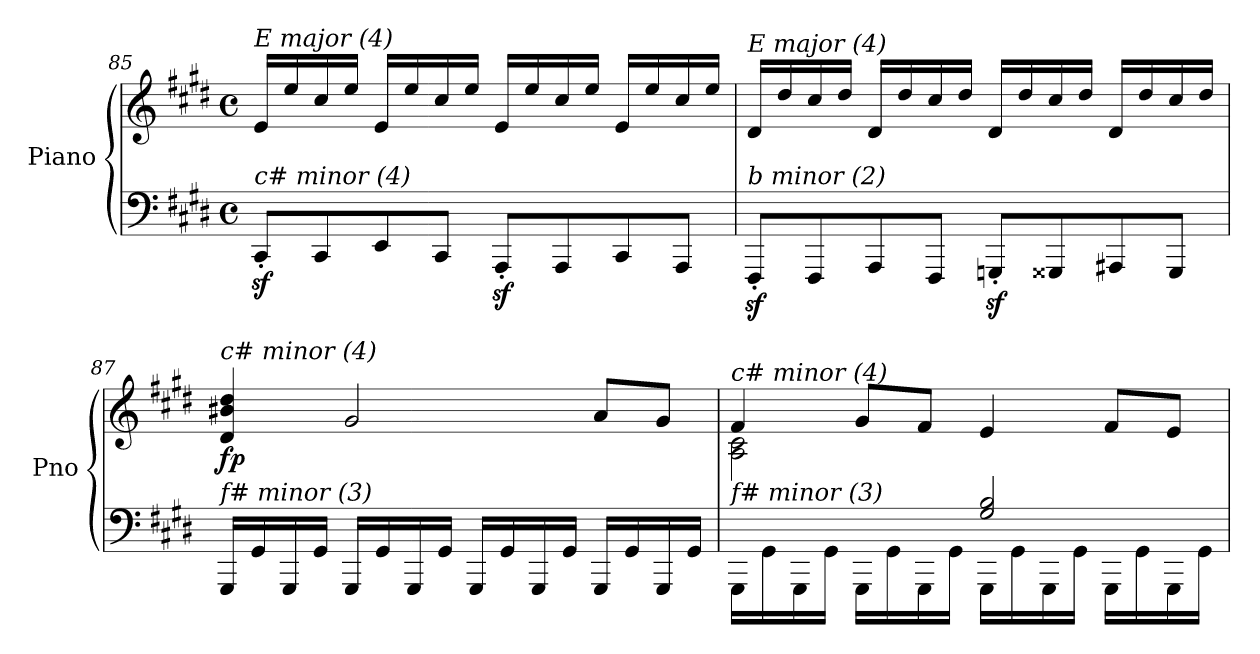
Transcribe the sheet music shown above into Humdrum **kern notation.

**kern	**kern	**dynam
*part1	*part1	*part1
*staff2	*staff1	*staff1/2
*I"Piano	*	*
*I'Pno	*	*
!!LO:LB:g=z
*clefF4	*clefG2	*
*k[f#c#g#d#]	*k[f#c#g#d#]	*
*M4/4	*M4/4	*
*met(c)	*met(c)	*
=85	=85	=85
!	!LO:TX:i:t=E major (4)	!
!LO:TX:i:t=c# minor (4)	!	!
8CC#z>'/L	16e/LL	.
.	16ee/	.
8CC#/	16cc#/	.
.	16ee/JJ	.
8EE/	16e/LL	.
.	16ee/	.
8CC#/J	16cc#/	.
.	16ee/JJ	.
8AAAz>'/L	16e/LL	.
.	16ee/	.
8AAA/	16cc#/	.
.	16ee/JJ	.
8CC#/	16e/LL	.
.	16ee/	.
8AAA/J	16cc#/	.
.	16ee/JJ	.
=86	=86	=86
!	!LO:TX:i:t=E major (4)	!
!LO:TX:i:t=b minor (2)	!	!
8FFF#z>'/L	16d#/LL	.
.	16dd#/	.
8FFF#/	16cc#/	.
.	16dd#/JJ	.
8AAA/	16d#/LL	.
.	16dd#/	.
8FFF#/J	16cc#/	.
.	16dd#/JJ	.
8GGGnz>'i/L	16d#/LL	.
.	16dd#/	.
8GGG##i/	16cc#/	.
.	16dd#/JJ	.
8AAA#X/	16d#/LL	.
.	16dd#/	.
8GGG##i/J	16cc#/	.
.	16dd#/JJ	.
=87	=87	=87
!	!LO:TX:i:t=c# minor (4)	!
!LO:TX:i:t=f# minor (3)	!	!
!	!	!LO:DY:b
16GGG#/LL	4d#/ 4b#X/ 4dd#/	fp
16GG#/	.	.
16GGG#/	.	.
16GG#/JJ	.	.
16GGG#/LL	2g#/	.
16GG#/	.	.
16GGG#/	.	.
16GG#/JJ	.	.
16GGG#/LL	.	.
16GG#/	.	.
16GGG#/	.	.
16GG#/JJ	.	.
16GGG#/LL	8a/L	.
16GG#/	.	.
16GGG#/	8g#/J	.
16GG#/JJ	.	.
!!LO:PB:g=z
=88	=88	=88
*^	*^	*
!	!	!LO:TX:i:t=c# minor (4)	!	!
!LO:TX:i:t=f# minor (3)	!	!	!	!
2ryy	16GGG#\LL	4f#/	2A\ 2c#\	.
.	16GG#\	.	.	.
.	16GGG#\	.	.	.
.	16GG#\JJ	.	.	.
.	16GGG#\LL	8g#/L	.	.
.	16GG#\	.	.	.
.	16GGG#\	8f#/J	.	.
.	16GG#\JJ	.	.	.
2G#/ 2B/	16GGG#\LL	4e/	2ryy	.
.	16GG#\	.	.	.
.	16GGG#\	.	.	.
.	16GG#\JJ	.	.	.
.	16GGG#\LL	8f#/L	.	.
.	16GG#\	.	.	.
.	16GGG#\	8e/J	.	.
.	16GG#\JJ	.	.	.
*v	*v	*	*	*
*	*v	*v	*
=	=	=
*-	*-	*-
